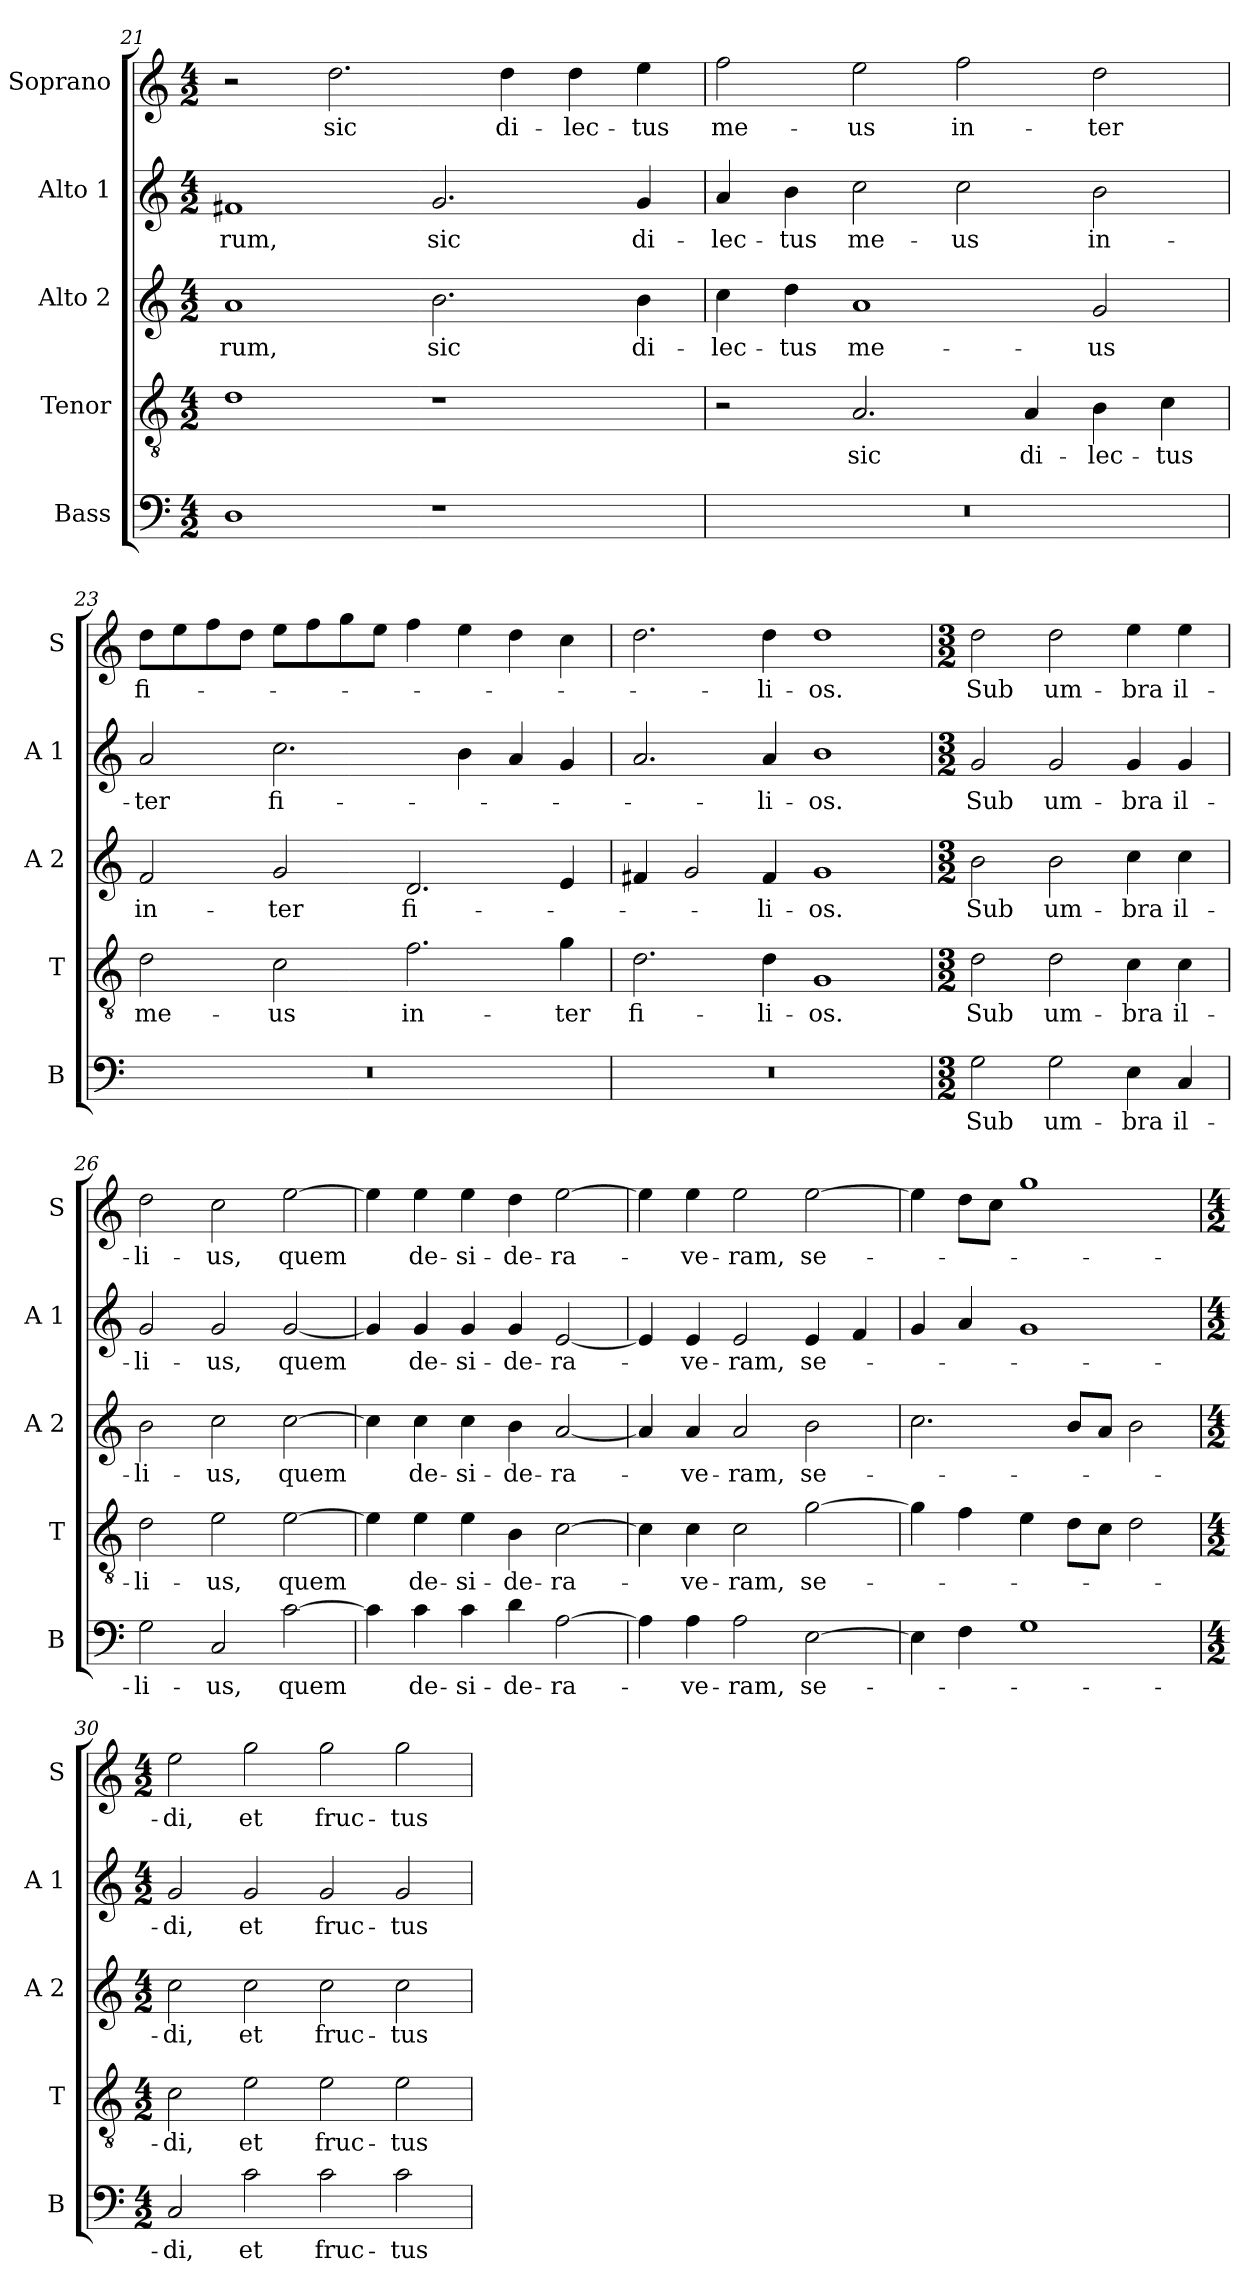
**kern	**text	**kern	**text	**kern	**text	**kern	**text	**kern	**text
*part5	*part5	*part4	*part4	*part3	*part3	*part2	*part2	*part1	*part1
*staff5	*staff5	*staff4	*staff4	*staff3	*staff3	*staff2	*staff2	*staff1	*staff1
*I"Bass	*	*I"Tenor	*	*I"Alto 2	*	*I"Alto 1	*	*I"Soprano	*
*I'B	*	*I'T	*	*I'A 2	*	*I'A 1	*	*I'S	*
!!LO:LB:g=z
*clefF4	*	*clefGv2	*	*clefG2	*	*clefG2	*	*clefG2	*
*k[]	*	*k[]	*	*k[]	*	*k[]	*	*k[]	*
*C:	*	*C:	*	*C:	*	*C:	*	*C:	*
*M4/2	*	*M4/2	*	*M4/2	*	*M4/2	*	*M4/2	*
=21	=21	=21	=21	=21	=21	=21	=21	=21	=21
!	!	!	!	!	!LO:LY:b	!	!LO:LY:b	!	!
1D	.	1d	.	1a	-rum,	1f#X	-rum,	2r	.
!	!	!	!	!	!	!	!	!	!LO:LY:b
.	.	.	.	.	.	.	.	2.dd\	sic
!	!	!	!	!	!LO:LY:b	!	!LO:LY:b	!	!
1r	.	1r	.	2.b\	sic	2.g/	sic	.	.
!	!	!	!	!	!	!	!	!	!LO:LY:b
.	.	.	.	.	.	.	.	4dd\	di-
!	!	!	!	!	!	!	!	!	!LO:LY:b
.	.	.	.	.	.	.	.	4dd\	-lec-
!	!	!	!	!	!LO:LY:b	!	!LO:LY:b	!	!LO:LY:b
.	.	.	.	4b\	di-	4g/	di-	4ee\	-tus
=22	=22	=22	=22	=22	=22	=22	=22	=22	=22
!	!	!	!	!	!LO:LY:b	!	!LO:LY:b	!	!LO:LY:b
0r	.	2r	.	4cc\	-lec-	4a/	-lec-	2ff\	me-
!	!	!	!	!	!LO:LY:b	!	!LO:LY:b	!	!
.	.	.	.	4dd\	-tus	4b\	-tus	.	.
!	!	!	!LO:LY:b	!	!LO:LY:b	!	!LO:LY:b	!	!LO:LY:b
.	.	2.A/	-sic	1a	me-	2cc\	me-	2ee\	-us
!	!	!	!	!	!	!	!LO:LY:b	!	!LO:LY:b
.	.	.	.	.	.	2cc\	-us	2ff\	in-
!	!	!	!LO:LY:b	!	!	!	!	!	!
.	.	4A/	di-	.	.	.	.	.	.
!	!	!	!LO:LY:b	!	!LO:LY:b	!	!LO:LY:b	!	!LO:LY:b
.	.	4B\	-lec-	2g/	-us	2b\	in-	2dd\	-ter
!	!	!	!LO:LY:b	!	!	!	!	!	!
.	.	4c\	-tus	.	.	.	.	.	.
=23	=23	=23	=23	=23	=23	=23	=23	=23	=23
!	!	!	!LO:LY:b	!	!LO:LY:b	!	!LO:LY:b	!	!LO:LY:b
0r	.	2d\	me-	2f/	in-	2a/	-ter	8dd\L	fi-
.	.	.	.	.	.	.	.	8ee\	.
.	.	.	.	.	.	.	.	8ff\	.
.	.	.	.	.	.	.	.	8dd\J	.
!	!	!	!LO:LY:b	!	!LO:LY:b	!	!LO:LY:b	!	!
.	.	2c\	-us	2g/	-ter	2.cc\	fi-	8ee\L	.
.	.	.	.	.	.	.	.	8ff\	.
.	.	.	.	.	.	.	.	8gg\	.
.	.	.	.	.	.	.	.	8ee\J	.
!	!	!	!LO:LY:b	!	!LO:LY:b	!	!	!	!
.	.	2.f\	in-	2.d/	fi-	.	.	4ff\	.
.	.	.	.	.	.	4b\	.	4ee\	.
.	.	.	.	.	.	4a/	.	4dd\	.
!	!	!	!LO:LY:b	!	!	!	!	!	!
.	.	4g\	-ter	4e/	.	4g/	.	4cc\	.
=24	=24	=24	=24	=24	=24	=24	=24	=24	=24
!	!	!	!LO:LY:b	!	!	!	!	!	!
0r	.	2.d\	fi-	4f#X/	.	2.a/	.	2.dd\	.
.	.	.	.	2g/	.	.	.	.	.
!	!	!	!LO:LY:b	!	!LO:LY:b	!	!LO:LY:b	!	!LO:LY:b
.	.	4d\	-li-	4f#/	-li-	4a/	-li-	4dd\	-li-
!	!	!	!LO:LY:b	!	!LO:LY:b	!	!LO:LY:b	!	!LO:LY:b
.	.	1G	-os.	1g	-os.	1b	-os.	1dd	-os.
=25	=25	=25	=25	=25	=25	=25	=25	=25	=25
*M3/2	*	*M3/2	*	*M3/2	*	*M3/2	*	*M3/2	*
!	!LO:LY:b	!	!LO:LY:b	!	!LO:LY:b	!	!LO:LY:b	!	!LO:LY:b
2G\	-Sub	2d\	Sub	2b\	Sub	2g/	Sub	2dd\	Sub
!	!LO:LY:b	!	!LO:LY:b	!	!LO:LY:b	!	!LO:LY:b	!	!LO:LY:b
2G\	um-	2d\	um-	2b\	um-	2g/	um-	2dd\	um-
!	!LO:LY:b	!	!LO:LY:b	!	!LO:LY:b	!	!LO:LY:b	!	!LO:LY:b
4E\	-bra	4c\	-bra	4cc\	-bra	4g/	-bra	4ee\	-bra
!	!LO:LY:b	!	!LO:LY:b	!	!LO:LY:b	!	!LO:LY:b	!	!LO:LY:b
4C/	il-	4c\	il-	4cc\	il-	4g/	il-	4ee\	il-
!!LO:PB:g=z
=26	=26	=26	=26	=26	=26	=26	=26	=26	=26
!	!LO:LY:b	!	!LO:LY:b	!	!LO:LY:b	!	!LO:LY:b	!	!LO:LY:b
2G\	-li-	2d\	-li-	2b\	-li-	2g/	-li-	2dd\	-li-
!	!LO:LY:b	!	!LO:LY:b	!	!LO:LY:b	!	!LO:LY:b	!	!LO:LY:b
2C/	-us,	2e\	-us,	2cc\	-us,	2g/	-us,	2cc\	-us,
!	!LO:LY:b	!	!LO:LY:b	!	!LO:LY:b	!	!LO:LY:b	!	!LO:LY:b
[2c\	quem	[2e\	quem	[2cc\	quem	[2g/	quem	[2ee\	quem
=27	=27	=27	=27	=27	=27	=27	=27	=27	=27
4c\]	.	4e\]	.	4cc\]	.	4g/]	.	4ee\]	.
!	!LO:LY:b	!	!LO:LY:b	!	!LO:LY:b	!	!LO:LY:b	!	!LO:LY:b
4c\	de-	4e\	de-	4cc\	de-	4g/	de-	4ee\	de-
!	!LO:LY:b	!	!LO:LY:b	!	!LO:LY:b	!	!LO:LY:b	!	!LO:LY:b
4c\	-si-	4e\	-si-	4cc\	-si-	4g/	-si-	4ee\	-si-
!	!LO:LY:b	!	!LO:LY:b	!	!LO:LY:b	!	!LO:LY:b	!	!LO:LY:b
4d\	-de-	4B\	-de-	4b\	-de-	4g/	-de-	4dd\	-de-
!	!LO:LY:b	!	!LO:LY:b	!	!LO:LY:b	!	!LO:LY:b	!	!LO:LY:b
[2A\	-ra-	[2c\	-ra-	[2a/	-ra-	[2e/	-ra-	[2ee\	-ra-
=28	=28	=28	=28	=28	=28	=28	=28	=28	=28
4A\]	.	4c\]	.	4a/]	.	4e/]	.	4ee\]	.
!	!LO:LY:b	!	!LO:LY:b	!	!LO:LY:b	!	!LO:LY:b	!	!LO:LY:b
4A\	-ve-	4c\	-ve-	4a/	-ve-	4e/	-ve-	4ee\	-ve-
!	!LO:LY:b	!	!LO:LY:b	!	!LO:LY:b	!	!LO:LY:b	!	!LO:LY:b
2A\	-ram,	2c\	-ram,	2a/	-ram,	2e/	-ram,	2ee\	-ram,
!	!LO:LY:b	!	!LO:LY:b	!	!LO:LY:b	!	!LO:LY:b	!	!LO:LY:b
[2E\	se-	[2g\	se-	2b\	se-	4e/	se-	[2ee\	se-
.	.	.	.	.	.	4f/	.	.	.
=29	=29	=29	=29	=29	=29	=29	=29	=29	=29
4E\]	.	4g\]	.	2.cc\	.	4g/	.	4ee\]	.
4F\	.	4f\	.	.	.	4a/	.	8dd\L	.
.	.	.	.	.	.	.	.	8cc\J	.
1G	.	4e\	.	.	.	1g	.	1gg	.
.	.	8d\L	.	8b/L	.	.	.	.	.
.	.	8c\J	.	8a/J	.	.	.	.	.
.	.	2d\	.	2b\	.	.	.	.	.
=30	=30	=30	=30	=30	=30	=30	=30	=30	=30
*M4/2	*	*M4/2	*	*M4/2	*	*M4/2	*	*M4/2	*
!	!LO:LY:b	!	!LO:LY:b	!	!LO:LY:b	!	!LO:LY:b	!	!LO:LY:b
2C/	-di,	2c\	-di,	2cc\	-di,	2g/	-di,	2ee\	-di,
!	!LO:LY:b	!	!LO:LY:b	!	!LO:LY:b	!	!LO:LY:b	!	!LO:LY:b
2c\	et	2e\	et	2cc\	et	2g/	et	2gg\	et
!	!LO:LY:b	!	!LO:LY:b	!	!LO:LY:b	!	!LO:LY:b	!	!LO:LY:b
2c\	fruc-	2e\	fruc-	2cc\	fruc-	2g/	fruc-	2gg\	fruc-
!	!LO:LY:b	!	!LO:LY:b	!	!LO:LY:b	!	!LO:LY:b	!	!LO:LY:b
2c\	-tus	2e\	-tus	2cc\	-tus	2g/	-tus	2gg\	-tus
=	=	=	=	=	=	=	=	=	=
*-	*-	*-	*-	*-	*-	*-	*-	*-	*-
